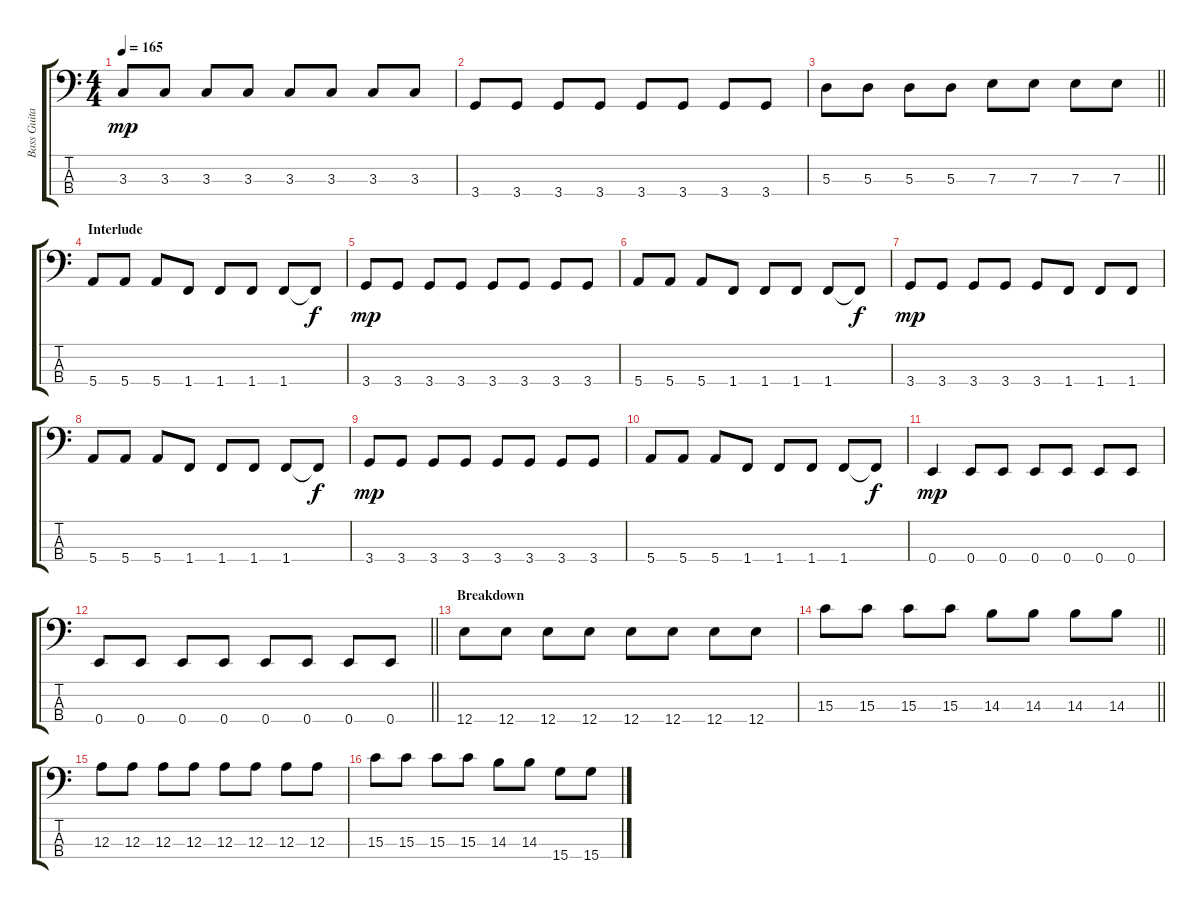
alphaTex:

\track ("Bass Guitar" "Bass Guita") {instrument electricbassfinger}
\staff {score tabs}
\tuning (G2 D2 A1 E1) {hide}
\ts (4 4)
\tempo 165
\clef f4
\ks c
3.3.8{dy mp} 3.3.8 3.3.8 3.3.8 3.3.8 3.3.8 3.3.8 3.3.8 |
3.4.8 3.4.8 3.4.8 3.4.8 3.4.8 3.4.8 3.4.8 3.4.8 |
\barLineRight lightlight
5.3.8 5.3.8 5.3.8 5.3.8 7.3.8 7.3.8 7.3.8 7.3.8 |
\section ("" "Interlude")
5.4.8 5.4.8 5.4.8 1.4.8 1.4.8 1.4.8 1.4.8 1.4{t}.8{dy f} |
3.4.8{dy mp} 3.4.8 3.4.8 3.4.8 3.4.8 3.4.8 3.4.8 3.4.8 |
5.4.8 5.4.8 5.4.8 1.4.8 1.4.8 1.4.8 1.4.8 1.4{t}.8{dy f} |
3.4.8{dy mp} 3.4.8 3.4.8 3.4.8 3.4.8 1.4.8 1.4.8 1.4.8 |
5.4.8 5.4.8 5.4.8 1.4.8 1.4.8 1.4.8 1.4.8 1.4{t}.8{dy f} |
3.4.8{dy mp} 3.4.8 3.4.8 3.4.8 3.4.8 3.4.8 3.4.8 3.4.8 |
5.4.8 5.4.8 5.4.8 1.4.8 1.4.8 1.4.8 1.4.8 1.4{t}.8{dy f} |
0.4.4{dy mp} 0.4.8 0.4.8 0.4.8 0.4.8 0.4.8 0.4.8 |
\barLineRight lightlight
0.4.8 0.4.8 0.4.8 0.4.8 0.4.8 0.4.8 0.4.8 0.4.8 |
\section ("" "Breakdown")
12.4.8 12.4.8 12.4.8 12.4.8 12.4.8 12.4.8 12.4.8 12.4.8 |
\barLineRight lightlight
15.3.8 15.3.8 15.3.8 15.3.8 14.3.8 14.3.8 14.3.8 14.3.8 |
12.3.8 12.3.8 12.3.8 12.3.8 12.3.8 12.3.8 12.3.8 12.3.8 |
15.3.8 15.3.8 15.3.8 15.3.8 14.3.8 14.3.8 15.4.8 15.4.8
